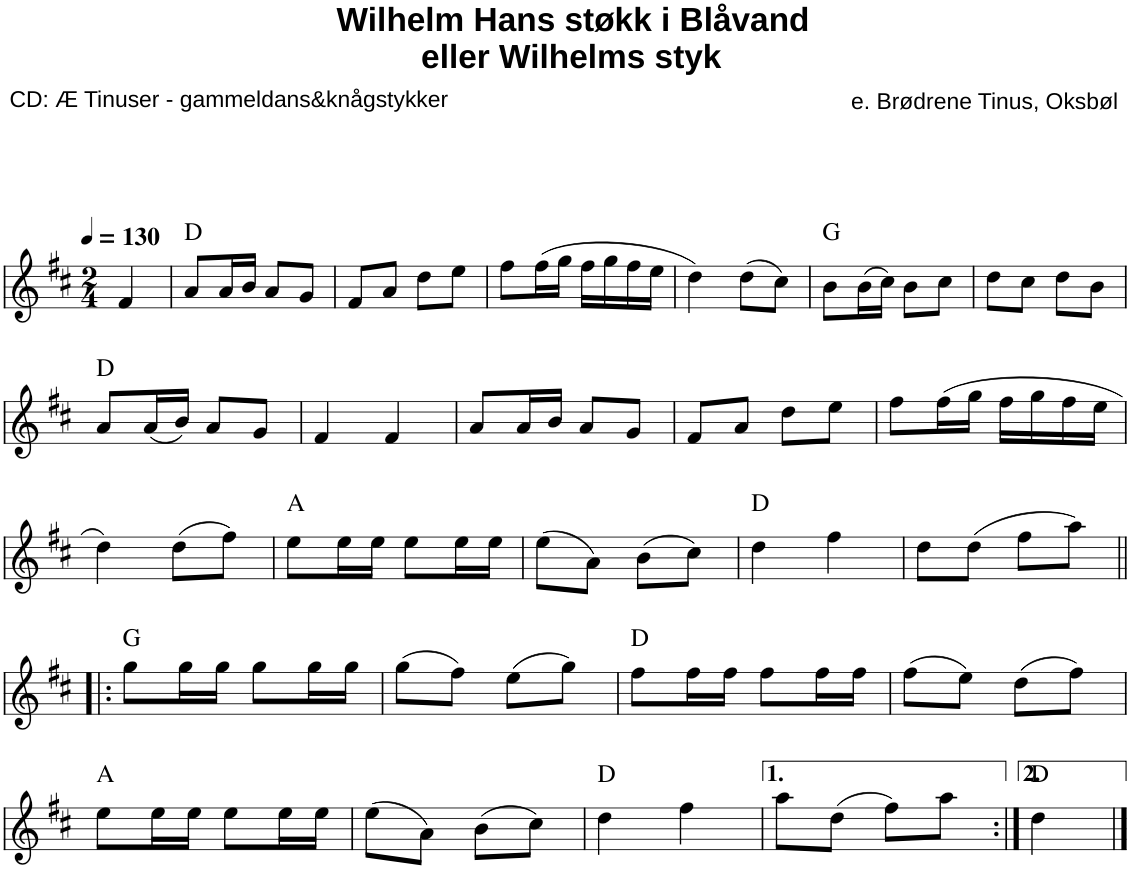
**kern	**harte
*part1	*part1
*staff1	*
*I"Piano	*
*I'Pno.	*
*clefG2	*
*k[f#c#]	*
*M2/4	*
*MM130	*
=1	=1
4f#/	.
=2	=2
8a/L	D:maj
16a/L	.
16b/JJ	.
8a/L	.
8g/J	.
=3	=3
8f#/L	.
8a/J	.
8dd\L	.
8ee\J	.
=4	=4
8ff#\L	.
(16ff#\L	.
16gg\JJ	.
16ff#\LL	.
16gg\	.
16ff#\	.
16ee\JJ	.
=5	=5
4dd\)	.
(8dd\L	.
8cc#\J)	.
=6	=6
8b\L	G:maj
(16b\L	.
16cc#\JJ)	.
8b\L	.
8cc#\J	.
=7	=7
8dd\L	.
8cc#\J	.
8dd\L	.
8b\J	.
!!LO:LB:g=z
=8	=8
8a/L	D:maj
(16a/L	.
16b/JJ)	.
8a/L	.
8g/J	.
=9	=9
4f#/	.
4f#/	.
=10	=10
8a/L	.
16a/L	.
16b/JJ	.
8a/L	.
8g/J	.
=11	=11
8f#/L	.
8a/J	.
8dd\L	.
8ee\J	.
=12	=12
8ff#\L	.
(16ff#\L	.
16gg\JJ	.
16ff#\LL	.
16gg\	.
16ff#\	.
16ee\JJ	.
!!LO:LB:g=z
=13	=13
4dd\)	.
(8dd\L	.
8ff#\J)	.
=14	=14
8ee\L	A:maj
16ee\L	.
16ee\JJ	.
8ee\L	.
16ee\L	.
16ee\JJ	.
=15	=15
(8ee\L	.
8a\J)	.
(8b\L	.
8cc#\J)	.
=16	=16
4dd\	D:maj
4ff#\	.
=17	=17
8dd\L	.
(8dd\J	.
8ff#\L	.
8aa\J)	.
!!LO:LB:g=z
=18!|:	=18!|:
8gg\L	G:maj
16gg\L	.
16gg\JJ	.
8gg\L	.
16gg\L	.
16gg\JJ	.
=19	=19
(8gg\L	.
8ff#\J)	.
(8ee\L	.
8gg\J)	.
=20	=20
8ff#\L	D:maj
16ff#\L	.
16ff#\JJ	.
8ff#\L	.
16ff#\L	.
16ff#\JJ	.
=21	=21
(8ff#\L	.
8ee\J)	.
(8dd\L	.
8ff#\J)	.
!!LO:LB:g=z
=22	=22
8ee\L	A:maj
16ee\L	.
16ee\JJ	.
8ee\L	.
16ee\L	.
16ee\JJ	.
=23	=23
(8ee\L	.
8a\J)	.
(8b\L	.
8cc#\J)	.
=24	=24
4dd\	D:maj
4ff#\	.
=25	=25
8aa\L	.
(8dd\J	.
8ff#\L)	.
8aa\J	.
=26:|!	=26:|!
4dd\	D:maj
==	==
*-	*-
